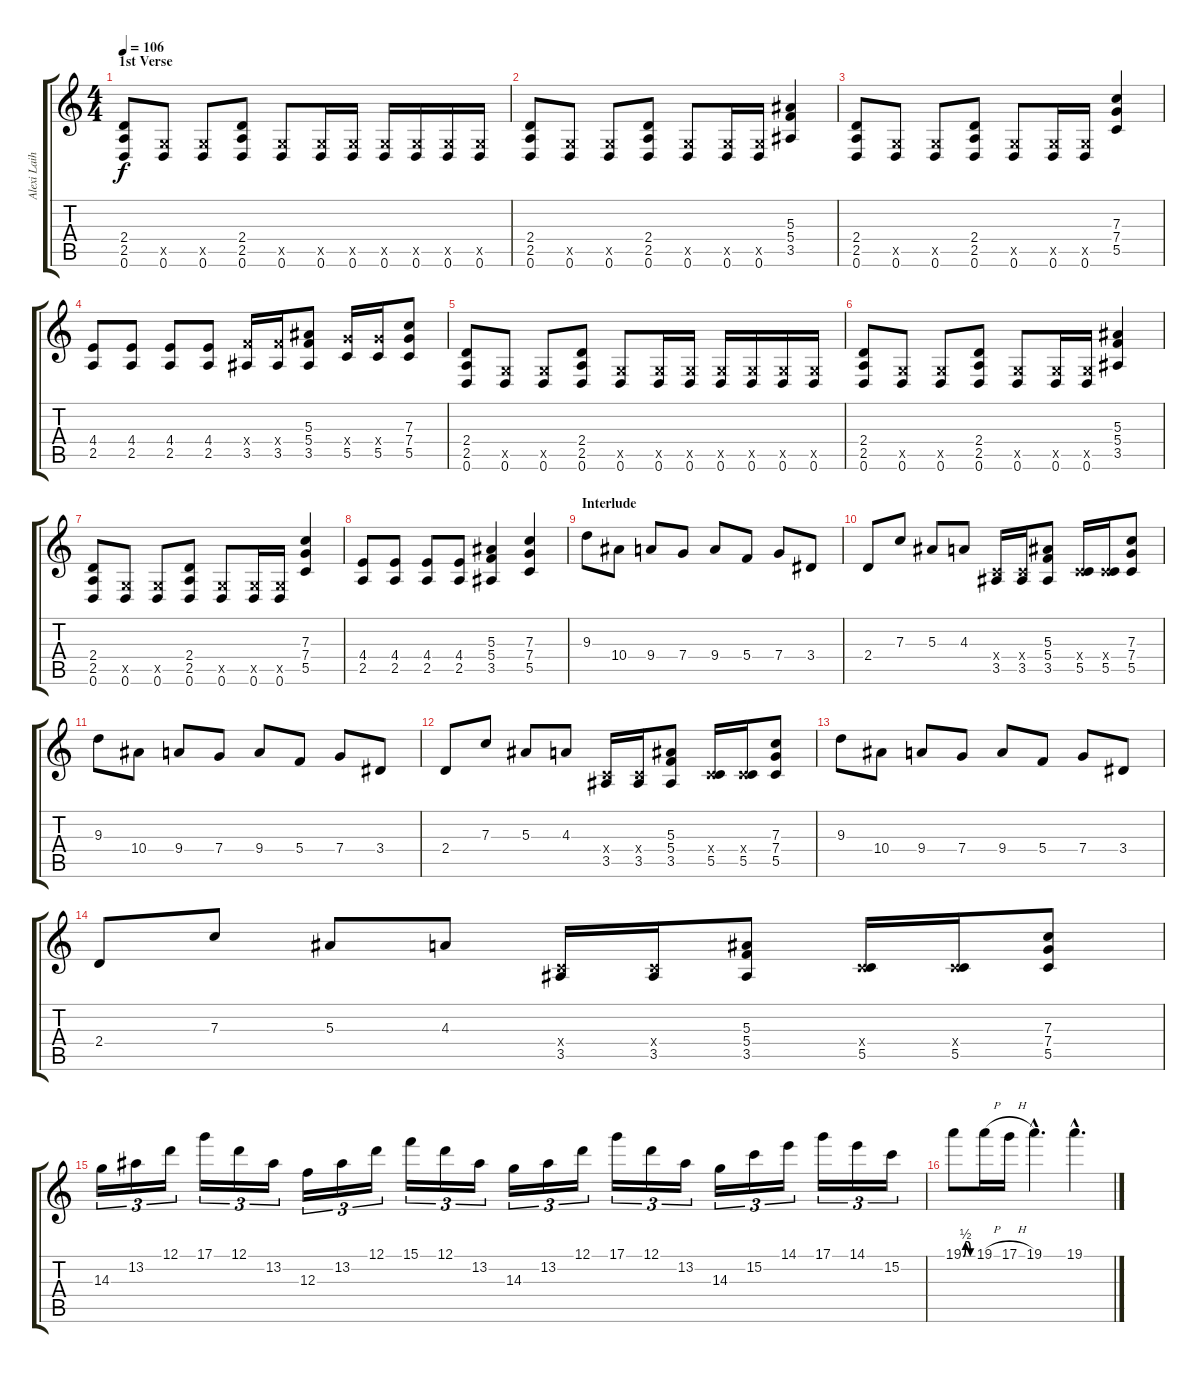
\track ("Alexi Laiho" "Alexi Laih") {instrument distortionguitar}
\staff {score tabs}
\tuning (D4 A3 F3 C3 G2 D2) {hide}
\ts (4 4)
\section ("" "1st Verse")
\tempo 106
\clef g2
\ks c
(2.4 2.5 0.6).8{dy f} (0.5{x} 0.6).8 (0.5{x} 0.6).8 (2.4 2.5 0.6).8 (0.5{x} 0.6).8 (0.5{x} 0.6).16 (0.5{x} 0.6).16 (0.5{x} 0.6).16 (0.5{x} 0.6).16 (0.5{x} 0.6).16 (0.5{x} 0.6).16 |
(2.4 2.5 0.6).8 (0.5{x} 0.6).8 (0.5{x} 0.6).8 (2.4 2.5 0.6).8 (0.5{x} 0.6).8 (0.5{x} 0.6).16 (0.5{x} 0.6).16 (5.3 5.4 3.5).4 |
(2.4 2.5 0.6).8 (0.5{x} 0.6).8 (0.5{x} 0.6).8 (2.4 2.5 0.6).8 (0.5{x} 0.6).8 (0.5{x} 0.6).16 (0.5{x} 0.6).16 (7.3 7.4 5.5).4 |
(4.4 2.5).8 (4.4 2.5).8 (4.4 2.5).8 (4.4 2.5).8 (5.4{x} 3.5).16 (5.4{x} 3.5).16 (5.3 5.4 3.5).8 (7.4{x} 5.5).16 (7.4{x} 5.5).16 (7.3 7.4 5.5).8 |
(2.4 2.5 0.6).8 (0.5{x} 0.6).8 (0.5{x} 0.6).8 (2.4 2.5 0.6).8 (0.5{x} 0.6).8 (0.5{x} 0.6).16 (0.5{x} 0.6).16 (0.5{x} 0.6).16 (0.5{x} 0.6).16 (0.5{x} 0.6).16 (0.5{x} 0.6).16 |
(2.4 2.5 0.6).8 (0.5{x} 0.6).8 (0.5{x} 0.6).8 (2.4 2.5 0.6).8 (0.5{x} 0.6).8 (0.5{x} 0.6).16 (0.5{x} 0.6).16 (5.3 5.4 3.5).4 |
(2.4 2.5 0.6).8 (0.5{x} 0.6).8 (0.5{x} 0.6).8 (2.4 2.5 0.6).8 (0.5{x} 0.6).8 (0.5{x} 0.6).16 (0.5{x} 0.6).16 (7.3 7.4 5.5).4 |
(4.4 2.5).8 (4.4 2.5).8 (4.4 2.5).8 (4.4 2.5).8 (5.3 5.4 3.5).4 (7.3 7.4 5.5).4 |
\section ("" "Interlude")
9.3.8 10.4.8 9.4.8 7.4.8 9.4.8 5.4.8 7.4.8 3.4.8 |
2.4.8 7.3.8 5.3.8 4.3.8 (0.4{x} 3.5).16 (0.4{x} 3.5).16 (5.3 5.4 3.5).8 (0.4{x} 5.5).16 (0.4{x} 5.5).16 (7.3 7.4 5.5).8 |
9.3.8 10.4.8 9.4.8 7.4.8 9.4.8 5.4.8 7.4.8 3.4.8 |
2.4.8 7.3.8 5.3.8 4.3.8 (0.4{x} 3.5).16 (0.4{x} 3.5).16 (5.3 5.4 3.5).8 (0.4{x} 5.5).16 (0.4{x} 5.5).16 (7.3 7.4 5.5).8 |
9.3.8 10.4.8 9.4.8 7.4.8 9.4.8 5.4.8 7.4.8 3.4.8 |
2.4.8 7.3.8 5.3.8 4.3.8 (0.4{x} 3.5).16 (0.4{x} 3.5).16 (5.3 5.4 3.5).8 (0.4{x} 5.5).16 (0.4{x} 5.5).16 (7.3 7.4 5.5).8 |
14.3.16{tu (3 2)} 13.2.16{tu (3 2)} 12.1.16{tu (3 2)} 17.1.16{tu (3 2)} 12.1.16{tu (3 2)} 13.2.16{tu (3 2)} 12.3.16{tu (3 2)} 13.2.16{tu (3 2)} 12.1.16{tu (3 2)} 15.1.16{tu (3 2)} 12.1.16{tu (3 2)} 13.2.16{tu (3 2)} 14.3.16{tu (3 2)} 13.2.16{tu (3 2)} 12.1.16{tu (3 2)} 17.1.16{tu (3 2)} 12.1.16{tu (3 2)} 13.2.16{tu (3 2)} 14.3.16{tu (3 2)} 15.2.16{tu (3 2)} 14.1.16{tu (3 2)} 17.1.16{tu (3 2)} 14.1.16{tu (3 2)} 15.2.16{tu (3 2)} |
19.1{be (custom 0 0 15 2 30 2 45 0 60 0)}.8 19.1{h}.16 17.1{h}.16 19.1{hac}.4{d} 19.1{hac}.4{d}
